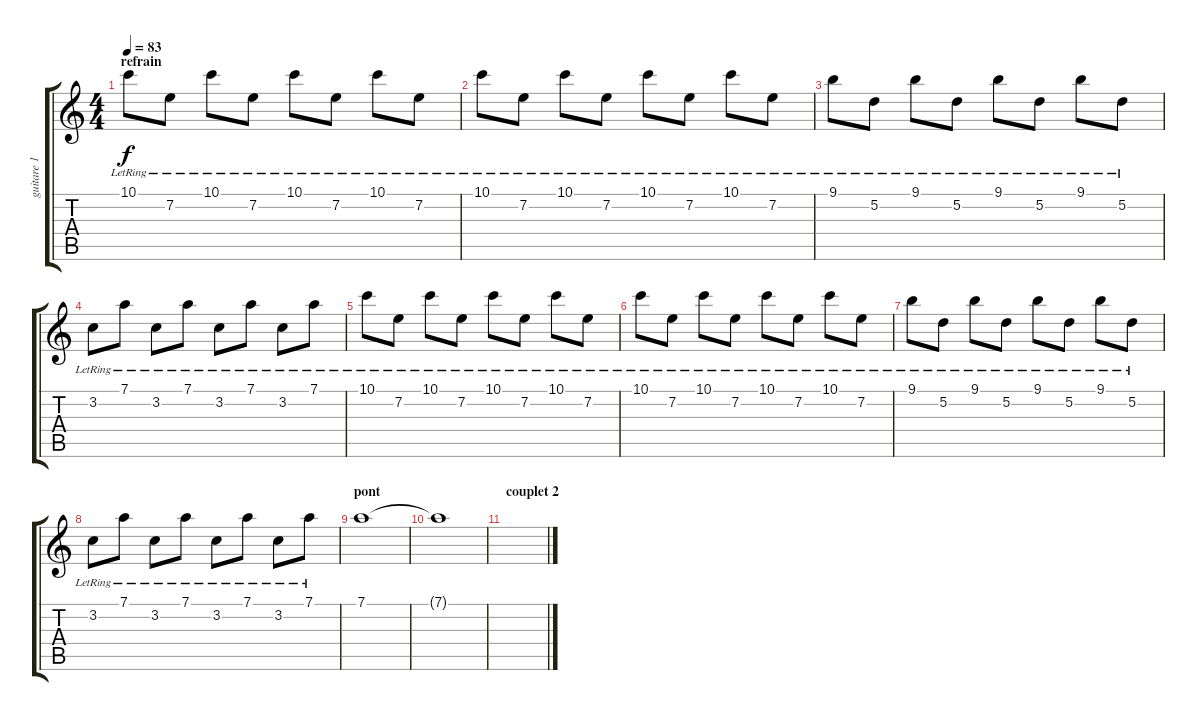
\track ("guitare 1" "guitare 1") {instrument acousticguitarsteel}
\staff {score tabs}
\tuning (D4 A3 F3 C3 G2 D2) {hide}
\ts (4 4)
\section ("" "refrain")
\tempo 83
\clef g2
\ks c
10.1{lr}.8{dy f volume 6} 7.2{lr}.8 10.1{lr}.8 7.2{lr}.8 10.1{lr}.8 7.2{lr}.8 10.1{lr}.8 7.2{lr}.8 |
10.1{lr}.8 7.2{lr}.8 10.1{lr}.8 7.2{lr}.8 10.1{lr}.8 7.2{lr}.8 10.1{lr}.8 7.2{lr}.8 |
9.1{lr}.8 5.2{lr}.8 9.1{lr}.8 5.2{lr}.8 9.1{lr}.8 5.2{lr}.8 9.1{lr}.8 5.2{lr}.8 |
3.2{lr}.8 7.1{lr}.8 3.2{lr}.8 7.1{lr}.8 3.2{lr}.8 7.1{lr}.8 3.2{lr}.8 7.1{lr}.8 |
10.1{lr}.8{volume 6} 7.2{lr}.8 10.1{lr}.8 7.2{lr}.8 10.1{lr}.8 7.2{lr}.8 10.1{lr}.8 7.2{lr}.8 |
10.1{lr}.8 7.2{lr}.8 10.1{lr}.8 7.2{lr}.8 10.1{lr}.8 7.2{lr}.8 10.1{lr}.8 7.2{lr}.8 |
9.1{lr}.8 5.2{lr}.8 9.1{lr}.8 5.2{lr}.8 9.1{lr}.8 5.2{lr}.8 9.1{lr}.8 5.2{lr}.8 |
3.2{lr}.8 7.1{lr}.8 3.2{lr}.8 7.1{lr}.8 3.2{lr}.8 7.1{lr}.8 3.2{lr}.8 7.1{lr}.8 |
\section ("" "pont")
7.1.1 |
7.1{t}.1 |
\section ("" "couplet 2")
